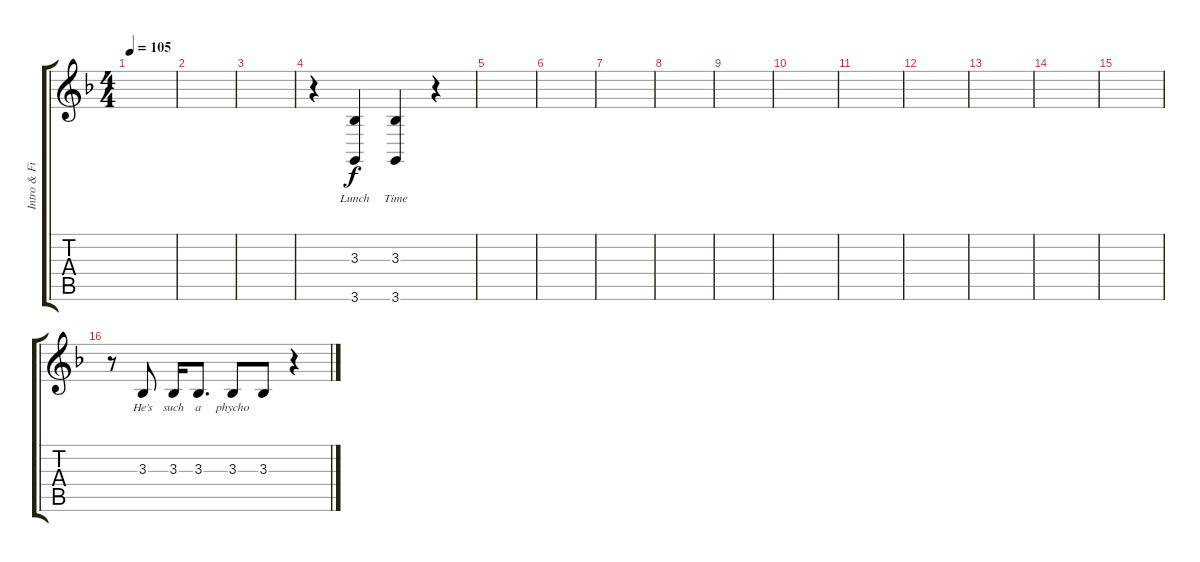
\track ("Intro & Fill Vocals" "Intro & Fi") {instrument synthvoice}
\staff {score tabs}
\tuning (E4 B3 G3 D3 A2 E2) {hide}
\ts (4 4)
\tempo 105
\clef g2
\ks f
|
|
|
r.4 (3.3 3.6).4{lyrics (0 "") lyrics (1 "Lunch") lyrics (2 "") lyrics (3 "") lyrics (4 "")} (3.3 3.6).4{lyrics (0 "") lyrics (1 "Time") lyrics (2 "") lyrics (3 "") lyrics (4 "")} r.4 |
|
|
|
|
|
|
|
|
|
|
|
r.8 3.3.8{lyrics (0 "") lyrics (1 "He's") lyrics (2 "") lyrics (3 "") lyrics (4 "")} 3.3.16{lyrics (0 "") lyrics (1 "such") lyrics (2 "") lyrics (3 "") lyrics (4 "")} 3.3.8{d lyrics (0 "") lyrics (1 "a") lyrics (2 "") lyrics (3 "") lyrics (4 "")} 3.3.8{lyrics (0 "") lyrics (1 "phycho") lyrics (2 "") lyrics (3 "") lyrics (4 "")} 3.3.8 r.4
